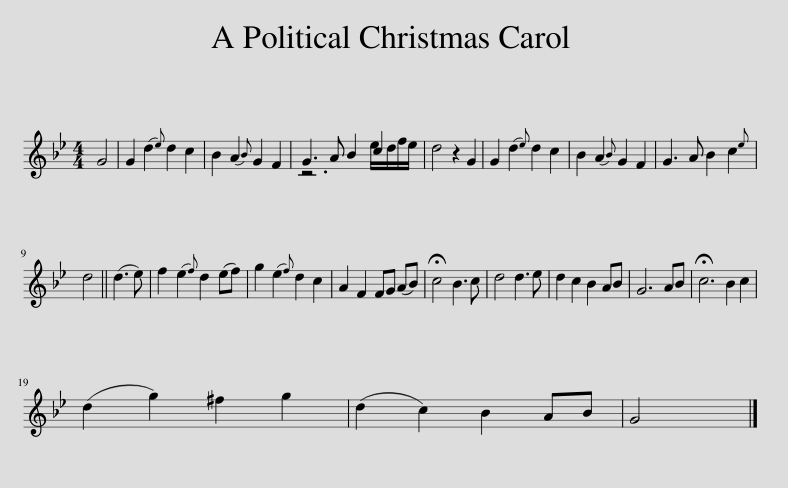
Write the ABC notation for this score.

X:1
%%score ( 1 2 )
L:1/8
M:4/4
I:linebreak $
K:Gmin
V:1 treble
V:2 treble
V:1
 G4 | G2 (d2{e)} d2 c2 | B2 (A2{B)} G2 F2 | G3 A B2 c2 | d4 z2 G2 | %5
 G2 (d2{e)} d2 c2 | B2 (A2{B)} G2 F2 | G3 A B2 c2{e} |$ d4 || (d3 e) | %10
 f2 (e2{f)} d2 (ef) | g2 (e2{f)} d2 c2 | A2 F2 FG (AB) | !fermata!c4 B3 c | d4 d3 e | %15
 d2 c2 B2 AB | G6 AB | !fermata!c6 B2 c2 |$ (d2 g2) ^f2 g2 | (d2 c2) B2 AB | %20
 G4 |] %21
V:2
 x4 | x8 | x8 | z6 e/d/f/e/ | x8 | %5
 x8 | x8 | x8 |$ x4 || x4 | %10
 x8 | x8 | x8 | x8 | x8 | %15
 x8 | x8 | x10 |$ x8 | x8 | %20
 x4 |] %21
